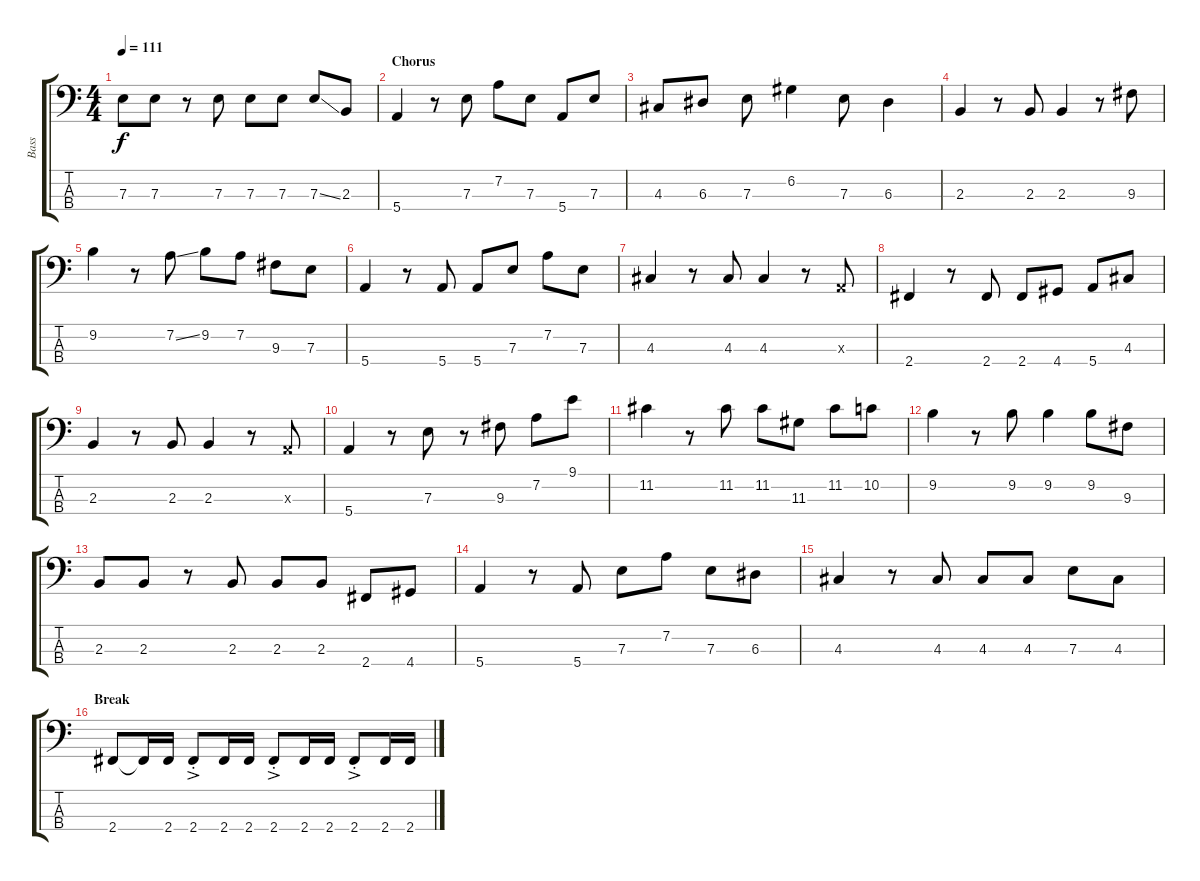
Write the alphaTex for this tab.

\track ("Bass" "Bass") {instrument electricbassfinger}
\staff {score tabs}
\tuning (G2 D2 A1 E1) {hide}
\ts (4 4)
\tempo 111
\clef f4
\ks c
7.3.8{dy f} 7.3.8 r.8 7.3.8 7.3.8 7.3.8 7.3{ss}.8 2.3.8 |
\section ("" "Chorus")
5.4.4 r.8 7.3.8 7.2.8 7.3.8 5.4.8 7.3.8 |
4.3.8 6.3.8 7.3.8 6.2.4 7.3.8 6.3.4 |
2.3.4 r.8 2.3.8 2.3.4 r.8 9.3.8 |
9.2.4 r.8 7.2{ss}.8 9.2.8 7.2.8 9.3.8 7.3.8 |
5.4.4 r.8 5.4.8 5.4.8 7.3.8 7.2.8 7.3.8 |
4.3.4 r.8 4.3.8 4.3.4 r.8 0.3{x}.8 |
2.4.4 r.8 2.4.8 2.4.8 4.4.8 5.4.8 4.3.8 |
2.3.4 r.8 2.3.8 2.3.4 r.8 0.3{x}.8 |
5.4.4 r.8 7.3.8 r.8 9.3.8 7.2.8 9.1.8 |
11.2.4 r.8 11.2.8 11.2.8 11.3.8 11.2.8 10.2.8 |
9.2.4 r.8 9.2.8 9.2.4 9.2.8 9.3.8 |
2.3.8 2.3.8 r.8 2.3.8 2.3.8 2.3.8 2.4.8 4.4.8 |
5.4.4 r.8 5.4.8 7.3.8 7.2.8 7.3.8 6.3.8 |
4.3.4 r.8 4.3.8 4.3.8 4.3.8 7.3.8 4.3.8 |
\section ("" "Break")
2.4.8 2.4{t}.16 2.4.16 2.4{ac st}.8 2.4.16 2.4.16 2.4{ac st}.8 2.4.16 2.4.16 2.4{ac st}.8 2.4.16 2.4.16
